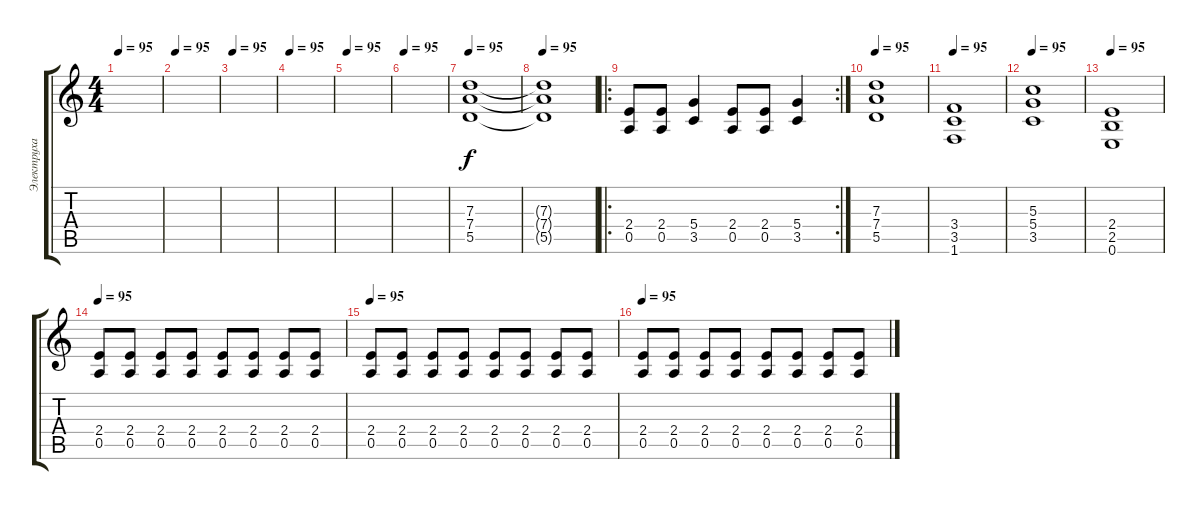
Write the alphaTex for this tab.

\track ("Электруха" "Электруха") {instrument distortionguitar}
\staff {score tabs}
\tuning (E4 B3 G3 D3 A2 E2) {hide}
\ts (4 4)
\tempo 95
\clef g2
\ks c
|
\tempo 95
|
\tempo 95
|
\tempo 95
|
\tempo 95
|
\tempo 95
|
\tempo 95
(7.3 7.4 5.5).1 |
\tempo 95
(7.3{t} 7.4{t} 5.5{t}).1 |
\ro
\rc 2
(2.4 0.5).8 (2.4 0.5).8 (5.4 3.5).4 (2.4 0.5).8 (2.4 0.5).8 (5.4 3.5).4 |
\tempo 95
(7.3 7.4 5.5).1 |
\tempo 95
(3.4 3.5 1.6).1 |
\tempo 95
(5.3 5.4 3.5).1 |
\tempo 95
(2.4 2.5 0.6).1 |
\tempo 95
(2.4 0.5).8 (2.4 0.5).8 (2.4 0.5).8 (2.4 0.5).8 (2.4 0.5).8 (2.4 0.5).8 (2.4 0.5).8 (2.4 0.5).8 |
\tempo 95
(2.4 0.5).8 (2.4 0.5).8 (2.4 0.5).8 (2.4 0.5).8 (2.4 0.5).8 (2.4 0.5).8 (2.4 0.5).8 (2.4 0.5).8 |
\tempo 95
(2.4 0.5).8 (2.4 0.5).8 (2.4 0.5).8 (2.4 0.5).8 (2.4 0.5).8 (2.4 0.5).8 (2.4 0.5).8 (2.4 0.5).8
